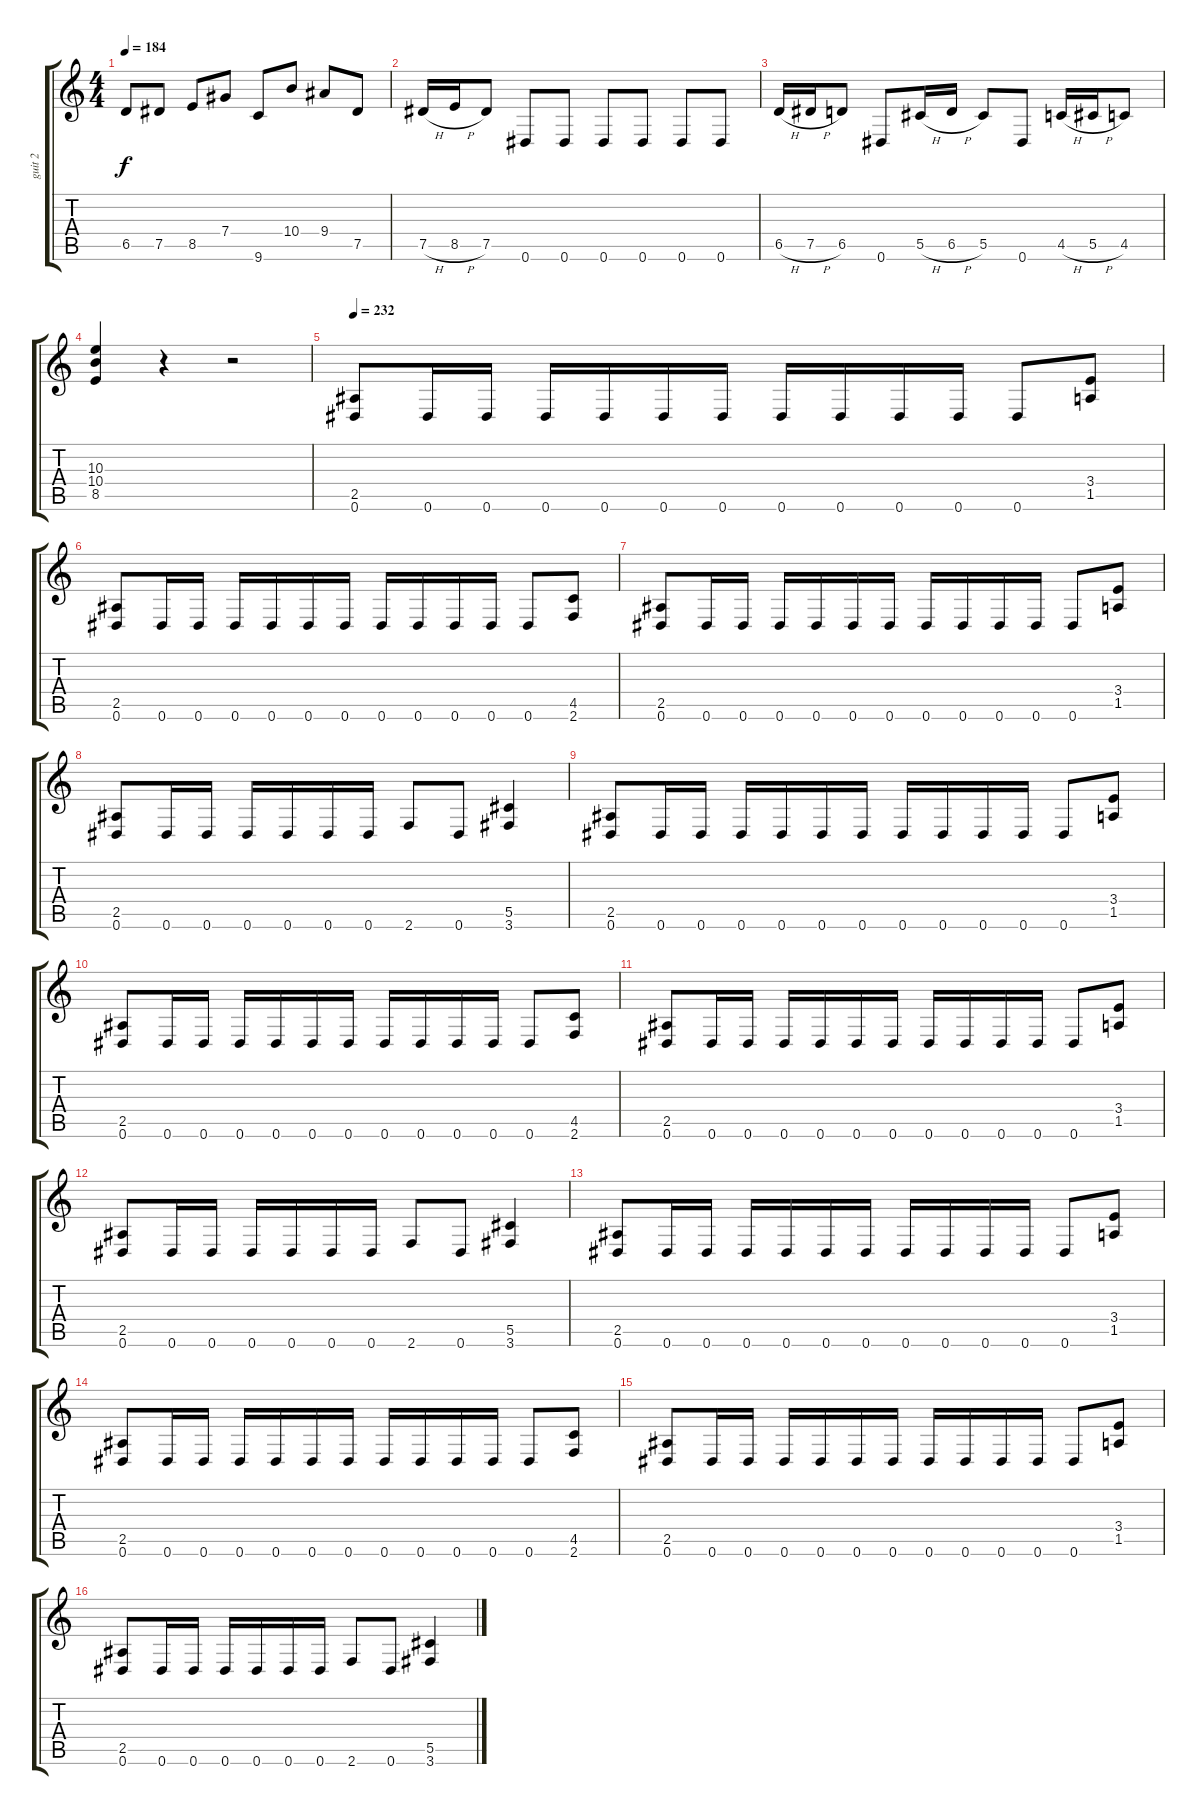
\track ("guit 2" "guit 2") {instrument distortionguitar}
\staff {score tabs}
\tuning (Eb4 Bb3 Gb3 Db3 Ab2 Eb2) {hide}
\ts (4 4)
\tempo 184
\clef g2
\ks c
6.5.8{dy f} 7.5.8 8.5.8 7.4.8 9.6.8 10.4.8 9.4.8 7.5.8 |
7.5{h}.16 8.5{h}.16 7.5.8 0.6.8 0.6.8 0.6.8 0.6.8 0.6.8 0.6.8 |
6.5{h}.16 7.5{h}.16 6.5.8 0.6.8 5.5{h}.16 6.5{h}.16 5.5.8 0.6.8 4.5{h}.16 5.5{h}.16 4.5.8 |
(10.3 10.4 8.5).4 r.4 r.2 |
\tempo 232
(2.5 0.6).8 0.6.16 0.6.16 0.6.16 0.6.16 0.6.16 0.6.16 0.6.16 0.6.16 0.6.16 0.6.16 0.6.8 (3.4 1.5).8 |
(2.5 0.6).8 0.6.16 0.6.16 0.6.16 0.6.16 0.6.16 0.6.16 0.6.16 0.6.16 0.6.16 0.6.16 0.6.8 (4.5 2.6).8 |
(2.5 0.6).8 0.6.16 0.6.16 0.6.16 0.6.16 0.6.16 0.6.16 0.6.16 0.6.16 0.6.16 0.6.16 0.6.8 (3.4 1.5).8 |
(2.5 0.6).8 0.6.16 0.6.16 0.6.16 0.6.16 0.6.16 0.6.16 2.6.8 0.6.8 (5.5 3.6).4 |
(2.5 0.6).8 0.6.16 0.6.16 0.6.16 0.6.16 0.6.16 0.6.16 0.6.16 0.6.16 0.6.16 0.6.16 0.6.8 (3.4 1.5).8 |
(2.5 0.6).8 0.6.16 0.6.16 0.6.16 0.6.16 0.6.16 0.6.16 0.6.16 0.6.16 0.6.16 0.6.16 0.6.8 (4.5 2.6).8 |
(2.5 0.6).8 0.6.16 0.6.16 0.6.16 0.6.16 0.6.16 0.6.16 0.6.16 0.6.16 0.6.16 0.6.16 0.6.8 (3.4 1.5).8 |
(2.5 0.6).8 0.6.16 0.6.16 0.6.16 0.6.16 0.6.16 0.6.16 2.6.8 0.6.8 (5.5 3.6).4 |
(2.5 0.6).8 0.6.16 0.6.16 0.6.16 0.6.16 0.6.16 0.6.16 0.6.16 0.6.16 0.6.16 0.6.16 0.6.8 (3.4 1.5).8 |
(2.5 0.6).8 0.6.16 0.6.16 0.6.16 0.6.16 0.6.16 0.6.16 0.6.16 0.6.16 0.6.16 0.6.16 0.6.8 (4.5 2.6).8 |
(2.5 0.6).8 0.6.16 0.6.16 0.6.16 0.6.16 0.6.16 0.6.16 0.6.16 0.6.16 0.6.16 0.6.16 0.6.8 (3.4 1.5).8 |
(2.5 0.6).8 0.6.16 0.6.16 0.6.16 0.6.16 0.6.16 0.6.16 2.6.8 0.6.8 (5.5 3.6).4
